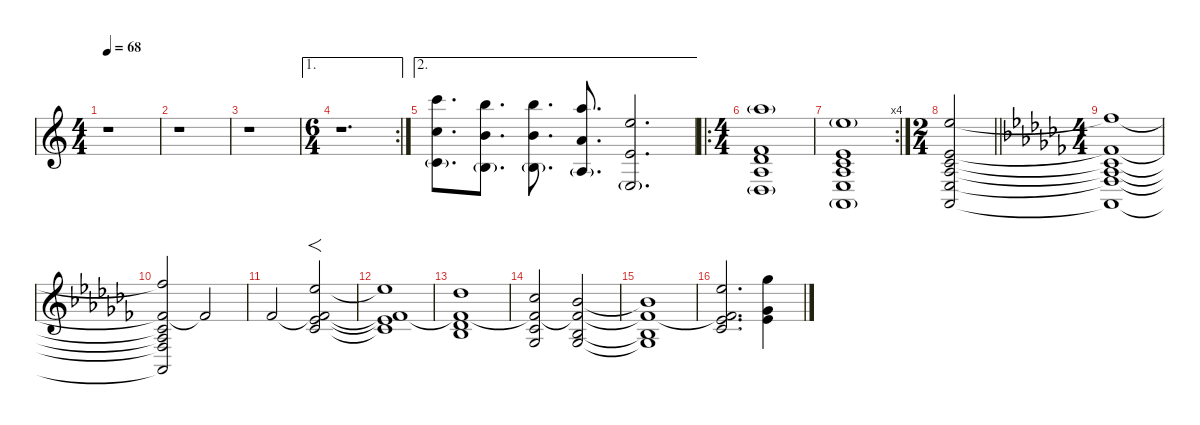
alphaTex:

\defaultSystemsLayout 4
\hideDynamics
\bracketExtendMode nobrackets
\singleTrackTrackNamePolicy hidden
\multiTrackTrackNamePolicy hidden
\firstSystemTrackNameMode fullname
\firstSystemTrackNameOrientation horizontal
\otherSystemsTrackNameOrientation horizontal
\track ("Per Wiberg" "vln.") {defaultSystemsLayout 4 instrument stringensemble1}
\staff {score}
\tuning (E4 B3 G3 D3 A2 E2)
\ts (4 4)
\beaming (8 2 2 2 2)
\tempo 68
\clef g2
\ks c
r.1{dy f instrument stringensemble1 beam Down} |
r.1{beam Down} |
r.1{beam Down} |
\ae 1
\rc 2
\ts (6 4)
\beaming (8 2 2 2 2 2 2)
r.1{d beam Down} |
\ae 2
(20.1 17.3 20.6{g}).8{d beam Down} (0.2{g} 19.1 16.3).8{d beam Down} (0.2{g} 19.1 16.3).8{d beam Down} (2.3{g} 17.1 10.2).8{d beam Up} (2.4{g} 12.1 5.2).2{d beam Up} |
\ro
\ts (4 4)
\beaming (8 2 2 2 2)
(17.1{g} 6.2 7.3 7.4 5.5{g}).1{beam Up} |
\rc 4
(12.1{g} 5.2 5.3 7.4 7.5 5.6{g}).1{beam Up} |
\ts (2 4)
\beaming (8 2 2)
\barLineRight lightlight
(12.1 5.2 5.3 7.4 7.5 5.6).2{beam Up} |
\ts (4 4)
\beaming (8 2 2 2 2)
\ks abminor
(12.1{t acc b} 5.2{t acc b} 5.3{t acc forcenatural} 7.4{t acc forcenatural} 7.5{t acc b} 5.6{t acc forcenatural}).1{beam Up} |
(12.1{t acc b} 5.2{t acc b} 5.3{t acc forcenatural} 7.4{t acc forcenatural} 7.5{t acc b} 5.6{t acc forcenatural}).2{beam Up} 5.2{t acc b}.2{dy mf beam Up} |
5.2{acc b}.2{beam Up} (11.1{acc b} 8.3{acc b} 9.4{acc b} 5.2{t acc b}).2{f dy f beam Up} |
(11.1{t acc b} 8.3{t acc b} 9.4{t acc b} 5.2{t acc b}).1{beam Up} |
(9.1{acc b} 6.3{acc b} 8.4{acc b} 5.2{t acc b}).1{beam Up} |
(7.1{acc b} 4.3{acc b} 4.4{acc b} 5.2{t acc b}).2{beam Up} (6.1{acc b} 3.3{acc b} 4.4{acc b} 5.2{t acc b}).2{beam Up} |
(6.1{t acc b} 3.3{t acc b} 4.4{t acc b} 5.2{t acc b}).1{beam Up} |
(11.1{acc b} 8.3{acc b} 9.4{acc b} 5.2{t acc b}).2{d beam Up} (14.1{acc b} 11.3{acc b} 13.4{acc b}).4{beam Down}
